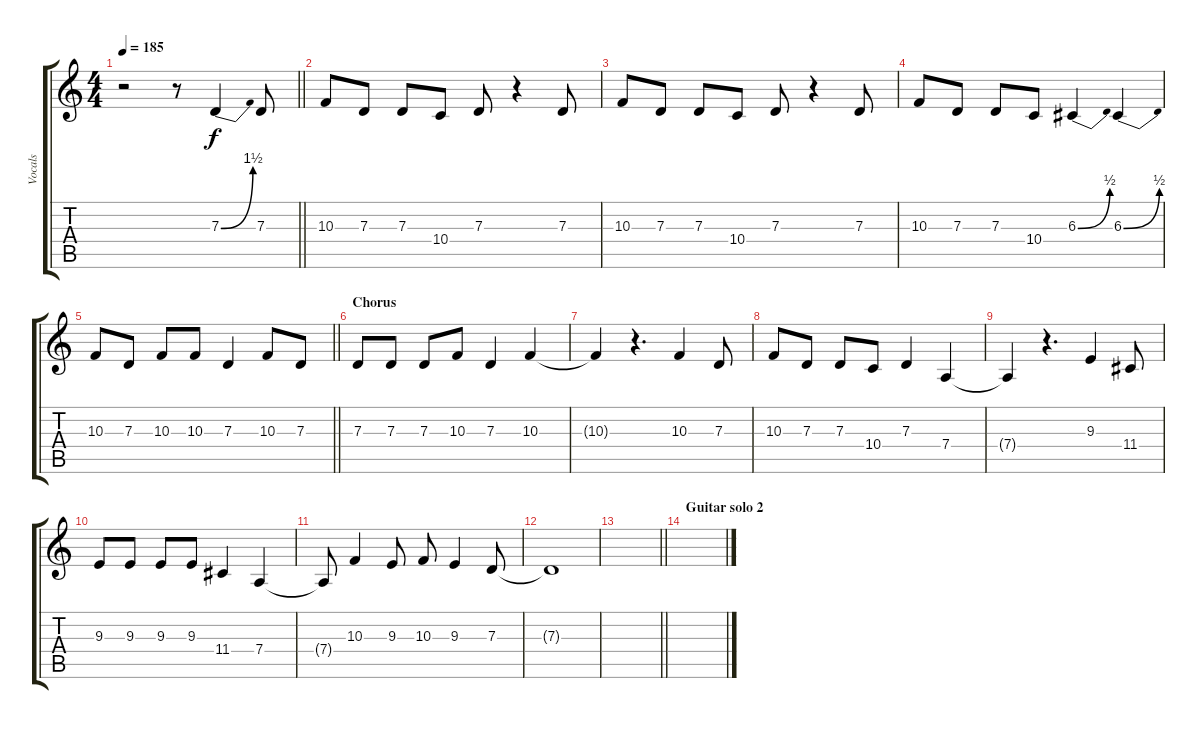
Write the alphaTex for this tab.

\track ("Vocals" "Vocals") {instrument brightacousticpiano}
\staff {score tabs}
\tuning (E4 B3 G3 D3 A2 E2) {hide}
\ts (4 4)
\tempo 185
\clef g2
\barLineRight lightlight
\ks c
r.2{dy f} r.8 7.3{be (bend 0 0 60 6)}.4 7.3.8 |
10.3.8 7.3.8 7.3.8 10.4.8 7.3.8 r.4 7.3.8 |
10.3.8 7.3.8 7.3.8 10.4.8 7.3.8 r.4 7.3.8 |
10.3.8 7.3.8 7.3.8 10.4.8 6.3{be (bend 0 0 60 2)}.4 6.3{be (bend 0 0 60 2)}.4 |
\barLineRight lightlight
10.3.8 7.3.8 10.3.8 10.3.8 7.3.4 10.3.8 7.3.8 |
\section ("" "Chorus")
7.3.8 7.3.8 7.3.8 10.3.8 7.3.4 10.3.4 |
10.3{t}.4 r.4{d} 10.3.4 7.3.8 |
10.3.8 7.3.8 7.3.8 10.4.8 7.3.4 7.4.4 |
7.4{t}.4 r.4{d} 9.3.4 11.4.8 |
9.3.8 9.3.8 9.3.8 9.3.8 11.4.4 7.4.4 |
7.4{t}.8 10.3.4 9.3.8 10.3.8 9.3.4 7.3.8 |
7.3{t}.1 |
\barLineRight lightlight
|
\section ("" "Guitar solo 2")
